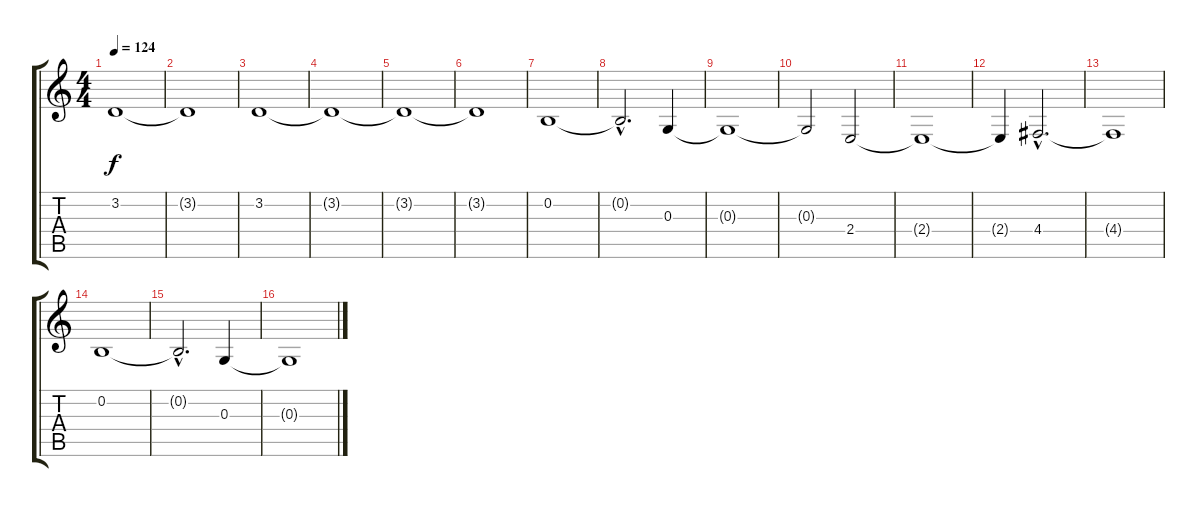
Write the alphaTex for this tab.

\track "" {instrument choiraahs}
\staff {score tabs}
\tuning (E4 B3 G3 D3 A2 E2) {hide}
\ts (4 4)
\tempo 124
\clef g2
\ks c
3.2{t}.1{dy f} |
3.2{t}.1 |
3.2.1 |
3.2{t}.1 |
3.2{t}.1 |
3.2{t}.1 |
0.2.1 |
0.2{hac t}.2{d} 0.3.4 |
0.3{t}.1 |
0.3{t}.2 2.4.2 |
2.4{t}.1 |
2.4{t}.4 4.4{hac}.2{d} |
4.4{t}.1 |
0.2.1 |
0.2{hac t}.2{d} 0.3.4 |
0.3{t}.1
